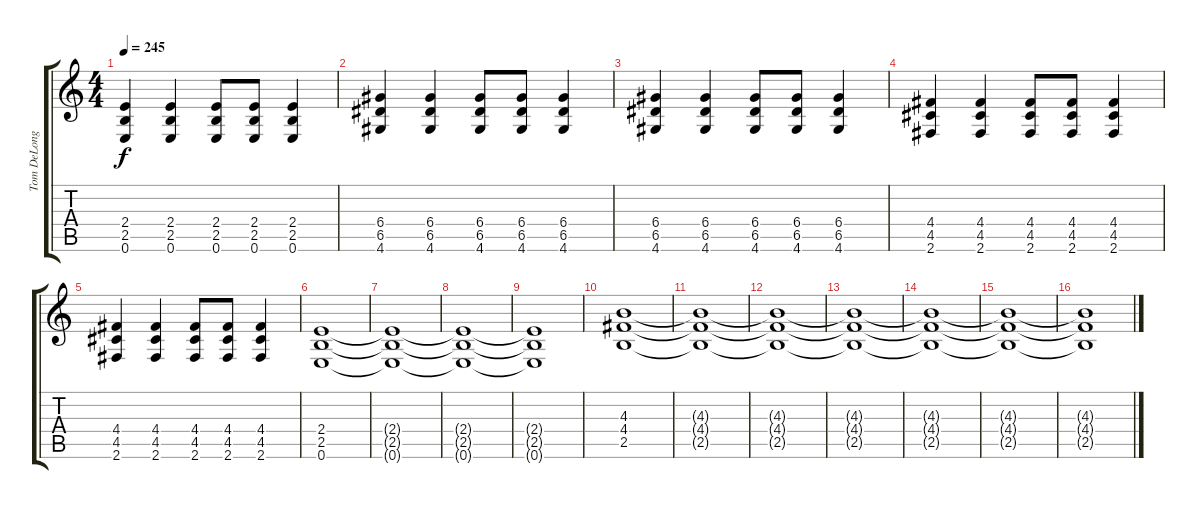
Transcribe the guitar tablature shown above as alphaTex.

\track ("Tom DeLonge - Guitarra" "Tom DeLong") {instrument distortionguitar}
\staff {score tabs}
\tuning (E4 B3 G3 D3 A2 E2) {hide}
\ts (4 4)
\tempo 245
\clef g2
\ks c
(2.4 2.5 0.6).4{dy f} (2.4 2.5 0.6).4 (2.4 2.5 0.6).8 (2.4 2.5 0.6).8 (2.4 2.5 0.6).4 |
(6.4 6.5 4.6).4 (6.4 6.5 4.6).4 (6.4 6.5 4.6).8 (6.4 6.5 4.6).8 (6.4 6.5 4.6).4 |
(6.4 6.5 4.6).4 (6.4 6.5 4.6).4 (6.4 6.5 4.6).8 (6.4 6.5 4.6).8 (6.4 6.5 4.6).4 |
(4.4 4.5 2.6).4 (4.4 4.5 2.6).4 (4.4 4.5 2.6).8 (4.4 4.5 2.6).8 (4.4 4.5 2.6).4 |
(4.4 4.5 2.6).4 (4.4 4.5 2.6).4 (4.4 4.5 2.6).8 (4.4 4.5 2.6).8 (4.4 4.5 2.6).4 |
(2.4 2.5 0.6).1 |
(2.4{t} 2.5{t} 0.6{t}).1 |
(2.4{t} 2.5{t} 0.6{t}).1{volume 7} |
(2.4{t} 2.5{t} 0.6{t}).1 |
(4.3 4.4 2.5).1{volume 13} |
(4.3{t} 4.4{t} 2.5{t}).1 |
(4.3{t} 4.4{t} 2.5{t}).1{volume 7} |
(4.3{t} 4.4{t} 2.5{t}).1 |
(4.3{t} 4.4{t} 2.5{t}).1{volume 9} |
(4.3{t} 4.4{t} 2.5{t}).1{volume 13} |
(4.3{t} 4.4{t} 2.5{t}).1
